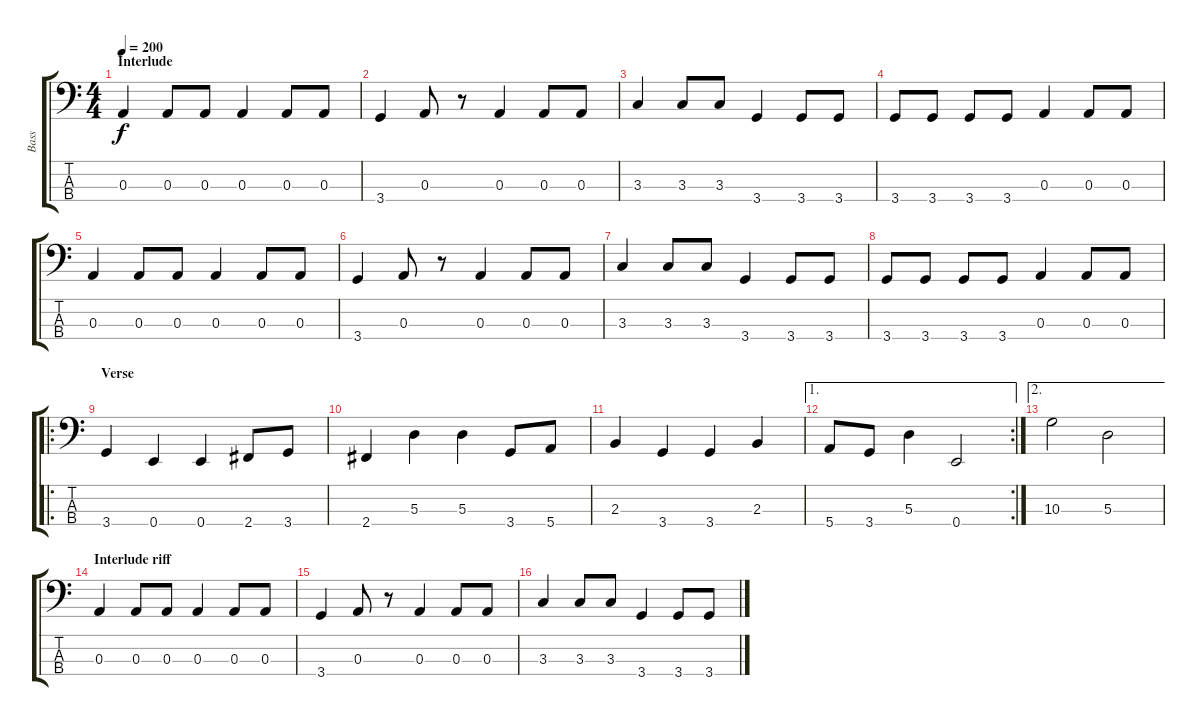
\track ("Bass" "Bass") {instrument electricbasspick}
\staff {score tabs}
\tuning (G2 D2 A1 E1) {hide}
\ts (4 4)
\section ("" "Interlude")
\tempo 200
\clef f4
\ks c
0.3.4{dy f} 0.3.8 0.3.8 0.3.4 0.3.8 0.3.8 |
3.4.4 0.3.8 r.8 0.3.4 0.3.8 0.3.8 |
3.3.4 3.3.8 3.3.8 3.4.4 3.4.8 3.4.8 |
3.4.8 3.4.8 3.4.8 3.4.8 0.3.4 0.3.8 0.3.8 |
0.3.4 0.3.8 0.3.8 0.3.4 0.3.8 0.3.8 |
3.4.4 0.3.8 r.8 0.3.4 0.3.8 0.3.8 |
3.3.4 3.3.8 3.3.8 3.4.4 3.4.8 3.4.8 |
3.4.8 3.4.8 3.4.8 3.4.8 0.3.4 0.3.8 0.3.8 |
\ro
\section ("" "Verse")
3.4.4 0.4.4 0.4.4 2.4.8 3.4.8 |
2.4.4 5.3.4 5.3.4 3.4.8 5.4.8 |
2.3.4 3.4.4 3.4.4 2.3.4 |
\ae 1
\rc 2
5.4.8 3.4.8 5.3.4 0.4.2 |
\ae 2
10.3.2 5.3.2 |
\section ("" "Interlude riff")
0.3.4 0.3.8 0.3.8 0.3.4 0.3.8 0.3.8 |
3.4.4 0.3.8 r.8 0.3.4 0.3.8 0.3.8 |
3.3.4 3.3.8 3.3.8 3.4.4 3.4.8 3.4.8
